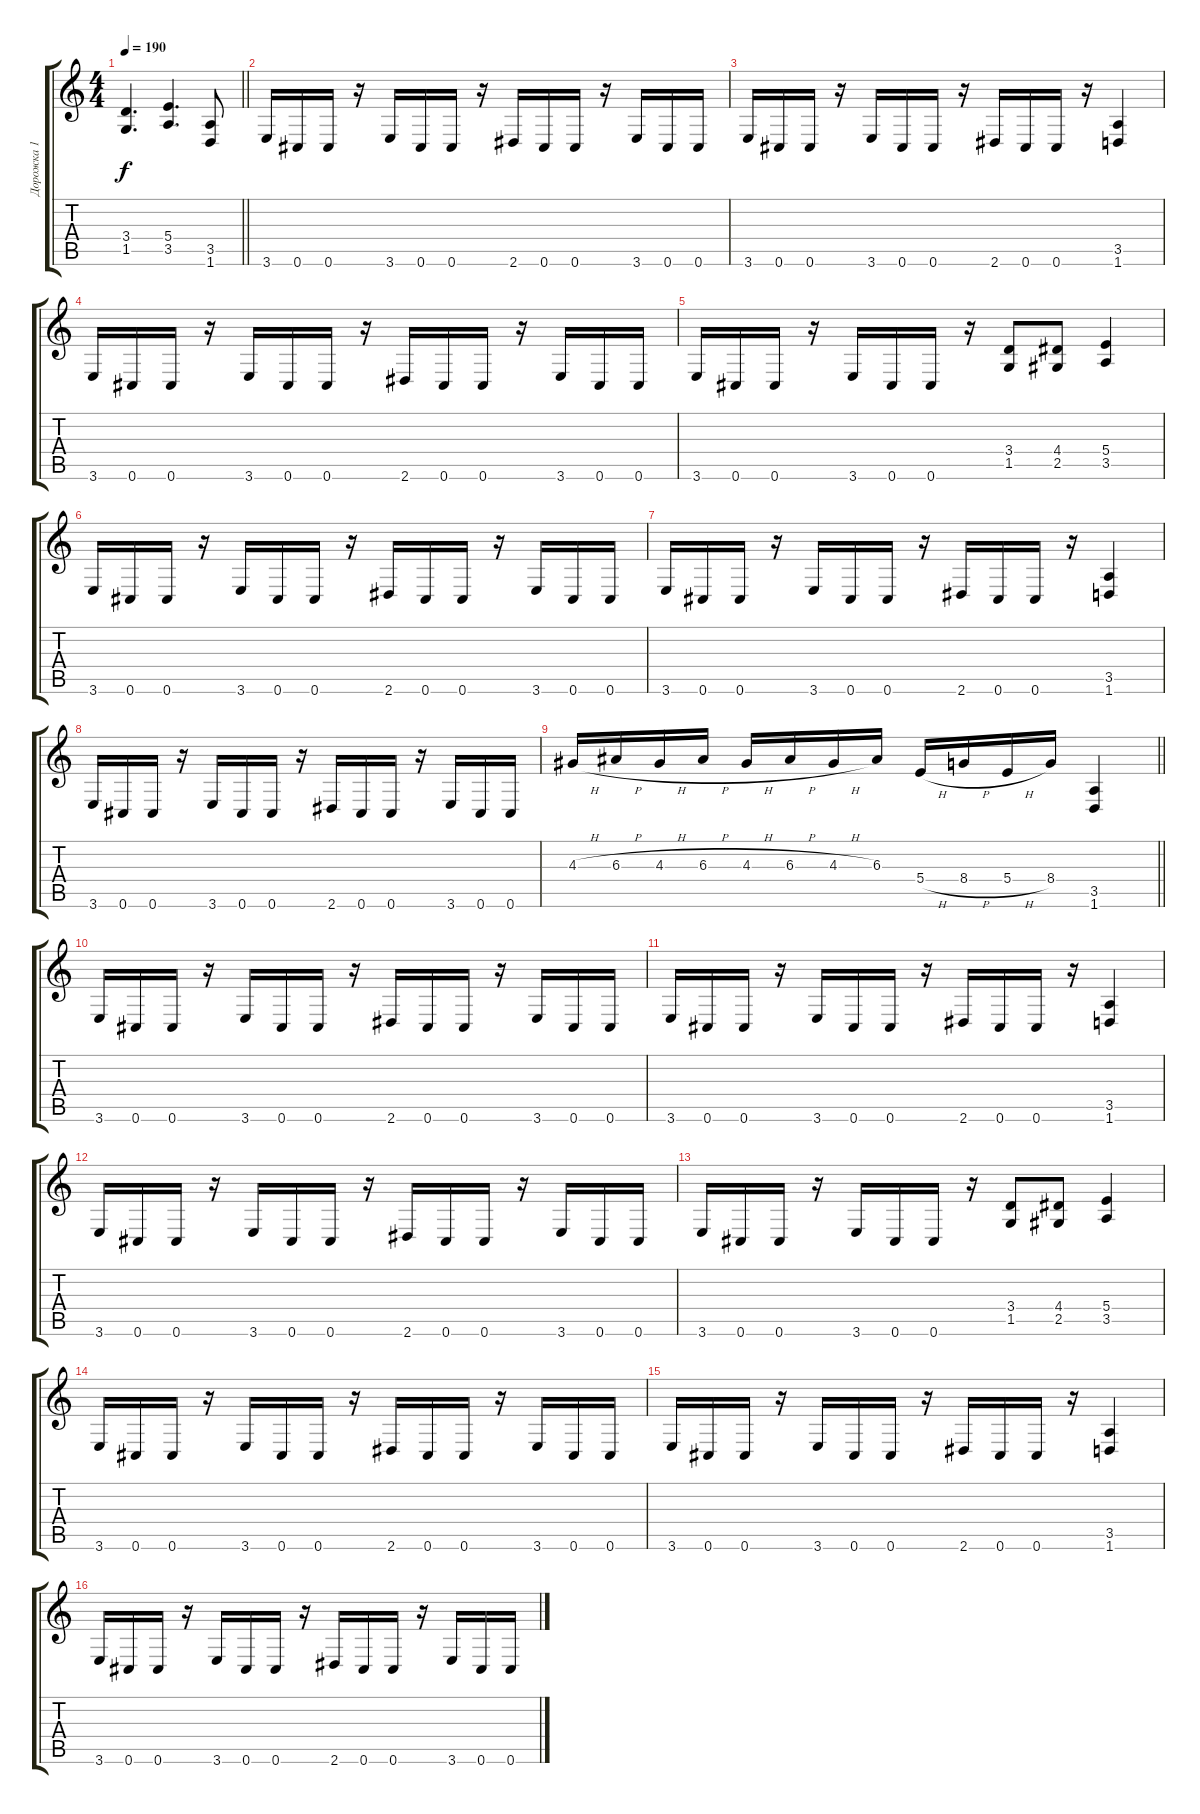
\track ("Дорожка 1" "Дорожка 1") {instrument overdrivenguitar}
\staff {score tabs}
\tuning (Db4 Ab3 E3 B2 Gb2 Db2) {hide}
\ts (4 4)
\tempo 190
\clef g2
\barLineRight lightlight
\ks c
(3.4 1.5).4{d dy f} (5.4 3.5).4{d} (3.5 1.6).8 |
3.6.16 0.6.16 0.6.16 r.16 3.6.16 0.6.16 0.6.16 r.16 2.6.16 0.6.16 0.6.16 r.16 3.6.16 0.6.16 0.6.16 |
3.6.16 0.6.16 0.6.16 r.16 3.6.16 0.6.16 0.6.16 r.16 2.6.16 0.6.16 0.6.16 r.16 (3.5 1.6).4 |
3.6.16 0.6.16 0.6.16 r.16 3.6.16 0.6.16 0.6.16 r.16 2.6.16 0.6.16 0.6.16 r.16 3.6.16 0.6.16 0.6.16 |
3.6.16 0.6.16 0.6.16 r.16 3.6.16 0.6.16 0.6.16 r.16 (3.4 1.5).8 (4.4 2.5).8 (5.4 3.5).4 |
3.6.16 0.6.16 0.6.16 r.16 3.6.16 0.6.16 0.6.16 r.16 2.6.16 0.6.16 0.6.16 r.16 3.6.16 0.6.16 0.6.16 |
3.6.16 0.6.16 0.6.16 r.16 3.6.16 0.6.16 0.6.16 r.16 2.6.16 0.6.16 0.6.16 r.16 (3.5 1.6).4 |
3.6.16 0.6.16 0.6.16 r.16 3.6.16 0.6.16 0.6.16 r.16 2.6.16 0.6.16 0.6.16 r.16 3.6.16 0.6.16 0.6.16 |
\barLineRight lightlight
4.3{h}.16 6.3{h}.16 4.3{h}.16 6.3{h}.16 4.3{h}.16 6.3{h}.16 4.3{h}.16 6.3.16 5.4{h}.16 8.4{h}.16 5.4{h}.16 8.4.16 (3.5 1.6).4 |
3.6.16 0.6.16 0.6.16 r.16 3.6.16 0.6.16 0.6.16 r.16 2.6.16 0.6.16 0.6.16 r.16 3.6.16 0.6.16 0.6.16 |
3.6.16 0.6.16 0.6.16 r.16 3.6.16 0.6.16 0.6.16 r.16 2.6.16 0.6.16 0.6.16 r.16 (3.5 1.6).4 |
3.6.16 0.6.16 0.6.16 r.16 3.6.16 0.6.16 0.6.16 r.16 2.6.16 0.6.16 0.6.16 r.16 3.6.16 0.6.16 0.6.16 |
3.6.16 0.6.16 0.6.16 r.16 3.6.16 0.6.16 0.6.16 r.16 (3.4 1.5).8 (4.4 2.5).8 (5.4 3.5).4 |
3.6.16 0.6.16 0.6.16 r.16 3.6.16 0.6.16 0.6.16 r.16 2.6.16 0.6.16 0.6.16 r.16 3.6.16 0.6.16 0.6.16 |
3.6.16 0.6.16 0.6.16 r.16 3.6.16 0.6.16 0.6.16 r.16 2.6.16 0.6.16 0.6.16 r.16 (3.5 1.6).4 |
3.6.16 0.6.16 0.6.16 r.16 3.6.16 0.6.16 0.6.16 r.16 2.6.16 0.6.16 0.6.16 r.16 3.6.16 0.6.16 0.6.16
